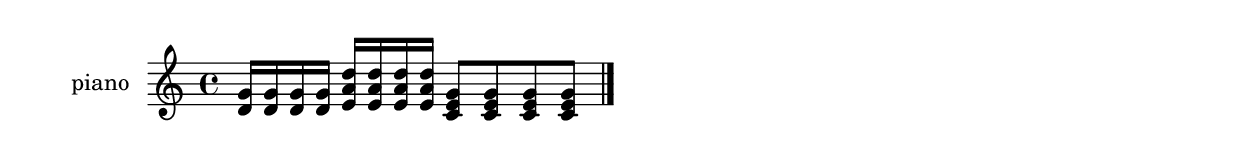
\new Staff
{
	\set Staff.instrumentName = #"piano"
	\clef treble
	\time 4/4
	  < g' d' >16   < g' d' >16   < g' d' >16   < g' d' >16   < a' e' d'' >16   < a' e' d'' >16   < a' e' d'' >16   < a' e' d'' >16   < g' e' c' >8   < g' e' c' >8   < g' e' c' >8   < g' e' c' >8  \bar "|."
}

\new Staff
{
	\set Staff.instrumentName = #"violin"
	\clef treble
	\time 4/4
	 \bar "|."
}

\new Staff
{
	\set Staff.instrumentName = #"guitar"
	\clef treble
	\time 4/4
	 \bar "|."
}

\new Staff
{
	\set Staff.instrumentName = #"trumpet"
	\clef treble
	\time 4/4
	 \bar "|."
}

\new Staff
{
	\set Staff.instrumentName = #"drum"
	\clef treble
	\time 4/4
	 \bar "|."
}

